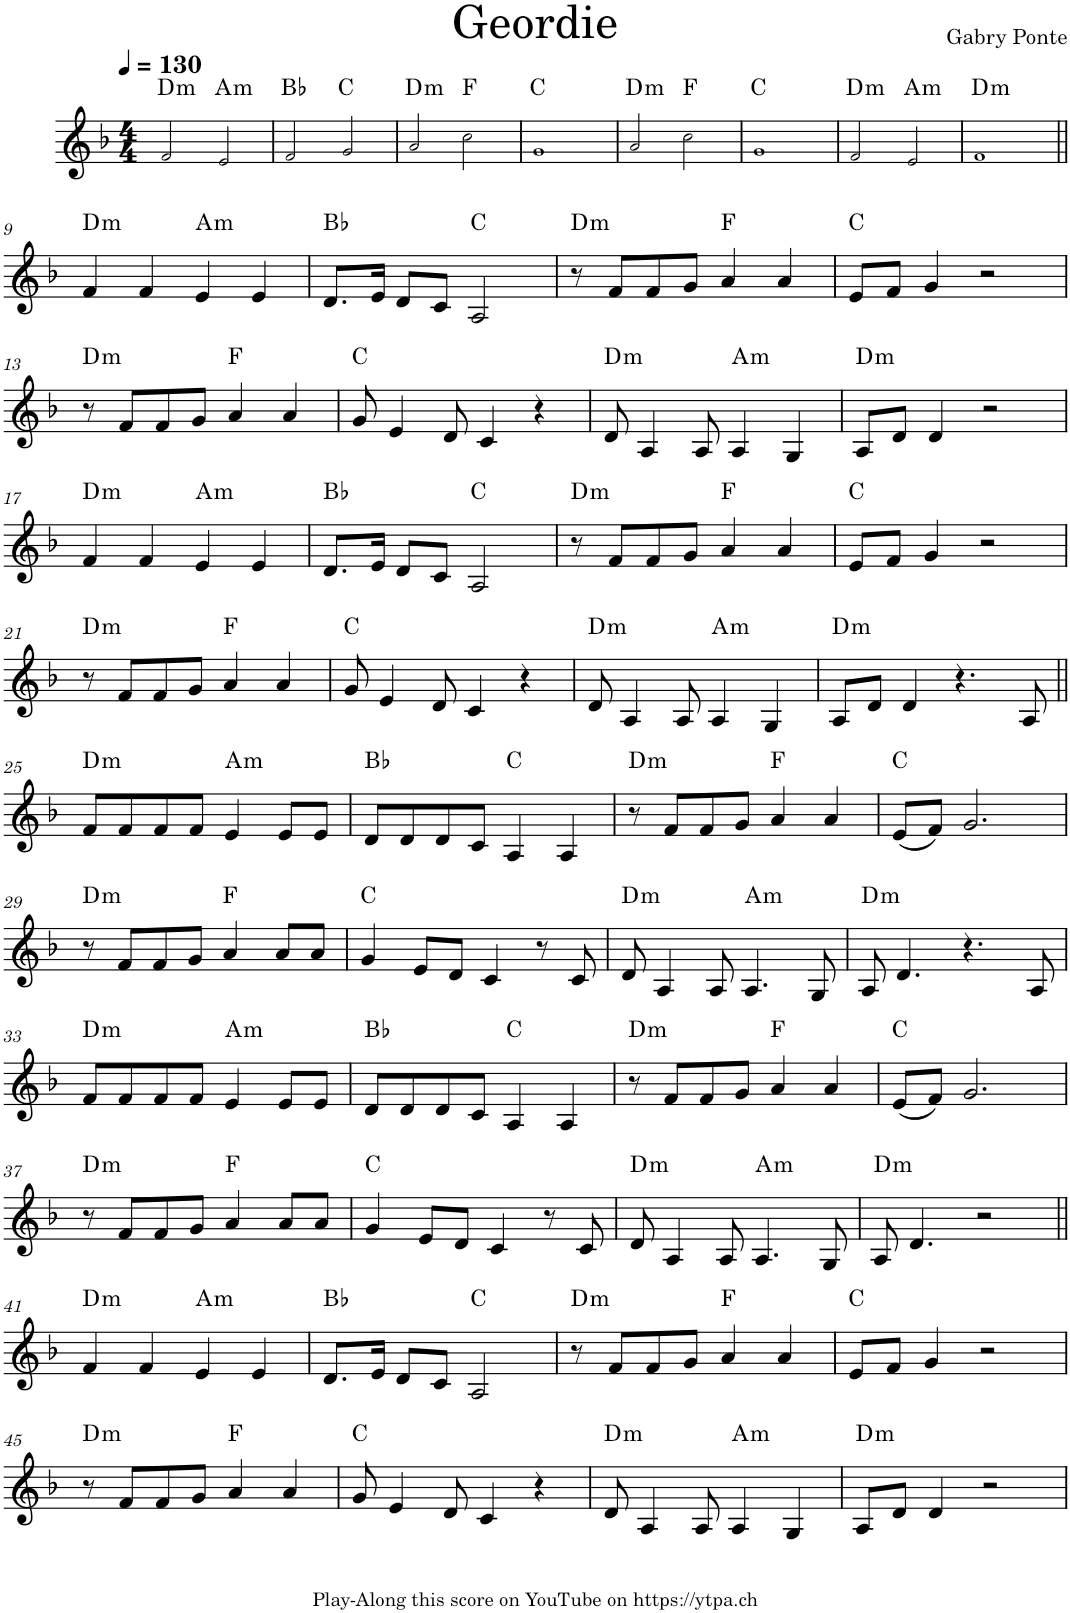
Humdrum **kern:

**kern	**harte
*part1	*part1
*staff1	*
*I"Piano	*
*I'Pno.	*
*clefG2	*
*k[b-]	*
*M4/4	*
*MM130	*
=1	=1
!	!LO:H:kt=m
2f!/	D:min
!	!LO:H:kt=m
2e!/	A:min
=2	=2
2f!/	Bb:maj
2g!/	C:maj
=3	=3
!	!LO:H:kt=m
2a!/	D:min
2cc!\	F:maj
=4	=4
1g!	C:maj
=5	=5
!	!LO:H:kt=m
2a!/	D:min
2cc!\	F:maj
=6	=6
1g!	C:maj
=7	=7
!	!LO:H:kt=m
2f!/	D:min
!	!LO:H:kt=m
2e!/	A:min
=8	=8
!	!LO:H:kt=m
1f!	D:min
!!LO:LB:g=z
=9||	=9||
!	!LO:H:kt=m
4f/	D:min
4f/	.
!	!LO:H:kt=m
4e/	A:min
4e/	.
=10	=10
8.d/L	Bb:maj
16e/Jk	.
8d/L	.
8c/J	.
2A/	C:maj
=11	=11
!	!LO:H:kt=m
8r	D:min
8f/L	.
8f/	.
8g/J	.
4a/	F:maj
4a/	.
=12	=12
8e/L	C:maj
8f/J	.
4g/	.
2r	.
!!LO:LB:g=z
=13	=13
!	!LO:H:kt=m
8r	D:min
8f/L	.
8f/	.
8g/J	.
4a/	F:maj
4a/	.
=14	=14
8g/	C:maj
4e/	.
8d/	.
4c/	.
4r	.
=15	=15
!	!LO:H:kt=m
8d/	D:min
4A/	.
8A/	.
!	!LO:H:kt=m
4A/	A:min
4G/	.
=16	=16
!	!LO:H:kt=m
8A/L	D:min
8d/J	.
4d/	.
2r	.
!!LO:LB:g=z
=17	=17
!	!LO:H:kt=m
4f/	D:min
4f/	.
!	!LO:H:kt=m
4e/	A:min
4e/	.
=18	=18
8.d/L	Bb:maj
16e/Jk	.
8d/L	.
8c/J	.
2A/	C:maj
=19	=19
!	!LO:H:kt=m
8r	D:min
8f/L	.
8f/	.
8g/J	.
4a/	F:maj
4a/	.
=20	=20
8e/L	C:maj
8f/J	.
4g/	.
2r	.
!!LO:LB:g=z
=21	=21
!	!LO:H:kt=m
8r	D:min
8f/L	.
8f/	.
8g/J	.
4a/	F:maj
4a/	.
=22	=22
8g/	C:maj
4e/	.
8d/	.
4c/	.
4r	.
=23	=23
!	!LO:H:kt=m
8d/	D:min
4A/	.
8A/	.
!	!LO:H:kt=m
4A/	A:min
4G/	.
=24	=24
!	!LO:H:kt=m
8A/L	D:min
8d/J	.
4d/	.
4.r	.
8A/	.
!!LO:LB:g=z
=25||	=25||
!	!LO:H:kt=m
8f/L	D:min
8f/	.
8f/	.
8f/J	.
!	!LO:H:kt=m
4e/	A:min
8e/L	.
8e/J	.
=26	=26
8d/L	Bb:maj
8d/	.
8d/	.
8c/J	.
4A/	C:maj
4A/	.
=27	=27
!	!LO:H:kt=m
8r	D:min
8f/L	.
8f/	.
8g/J	.
4a/	F:maj
4a/	.
=28	=28
(8e/L	C:maj
8f/J)	.
2.g/	.
!!LO:LB:g=z
=29	=29
!	!LO:H:kt=m
8r	D:min
8f/L	.
8f/	.
8g/J	.
4a/	F:maj
8a/L	.
8a/J	.
=30	=30
4g/	C:maj
8e/L	.
8d/J	.
4c/	.
8r	.
8c/	.
=31	=31
!	!LO:H:kt=m
8d/	D:min
4A/	.
8A/	.
!	!LO:H:kt=m
4.A/	A:min
8G/	.
=32	=32
!	!LO:H:kt=m
8A/	D:min
4.d/	.
4.r	.
8A/	.
!!LO:LB:g=z
=33	=33
!	!LO:H:kt=m
8f/L	D:min
8f/	.
8f/	.
8f/J	.
!	!LO:H:kt=m
4e/	A:min
8e/L	.
8e/J	.
=34	=34
8d/L	Bb:maj
8d/	.
8d/	.
8c/J	.
4A/	C:maj
4A/	.
=35	=35
!	!LO:H:kt=m
8r	D:min
8f/L	.
8f/	.
8g/J	.
4a/	F:maj
4a/	.
=36	=36
(8e/L	C:maj
8f/J)	.
2.g/	.
!!LO:LB:g=z
=37	=37
!	!LO:H:kt=m
8r	D:min
8f/L	.
8f/	.
8g/J	.
4a/	F:maj
8a/L	.
8a/J	.
=38	=38
4g/	C:maj
8e/L	.
8d/J	.
4c/	.
8r	.
8c/	.
=39	=39
!	!LO:H:kt=m
8d/	D:min
4A/	.
8A/	.
!	!LO:H:kt=m
4.A/	A:min
8G/	.
=40	=40
!	!LO:H:kt=m
8A/	D:min
4.d/	.
2r	.
!!LO:LB:g=z
=41||	=41||
!	!LO:H:kt=m
4f/	D:min
4f/	.
!	!LO:H:kt=m
4e/	A:min
4e/	.
=42	=42
8.d/L	Bb:maj
16e/Jk	.
8d/L	.
8c/J	.
2A/	C:maj
=43	=43
!	!LO:H:kt=m
8r	D:min
8f/L	.
8f/	.
8g/J	.
4a/	F:maj
4a/	.
=44	=44
8e/L	C:maj
8f/J	.
4g/	.
2r	.
!!LO:LB:g=z
=45	=45
!	!LO:H:kt=m
8r	D:min
8f/L	.
8f/	.
8g/J	.
4a/	F:maj
4a/	.
=46	=46
8g/	C:maj
4e/	.
8d/	.
4c/	.
4r	.
=47	=47
!	!LO:H:kt=m
8d/	D:min
4A/	.
8A/	.
!	!LO:H:kt=m
4A/	A:min
4G/	.
=48	=48
!	!LO:H:kt=m
8A/L	D:min
8d/J	.
4d/	.
2r	.
=	=
*-	*-
